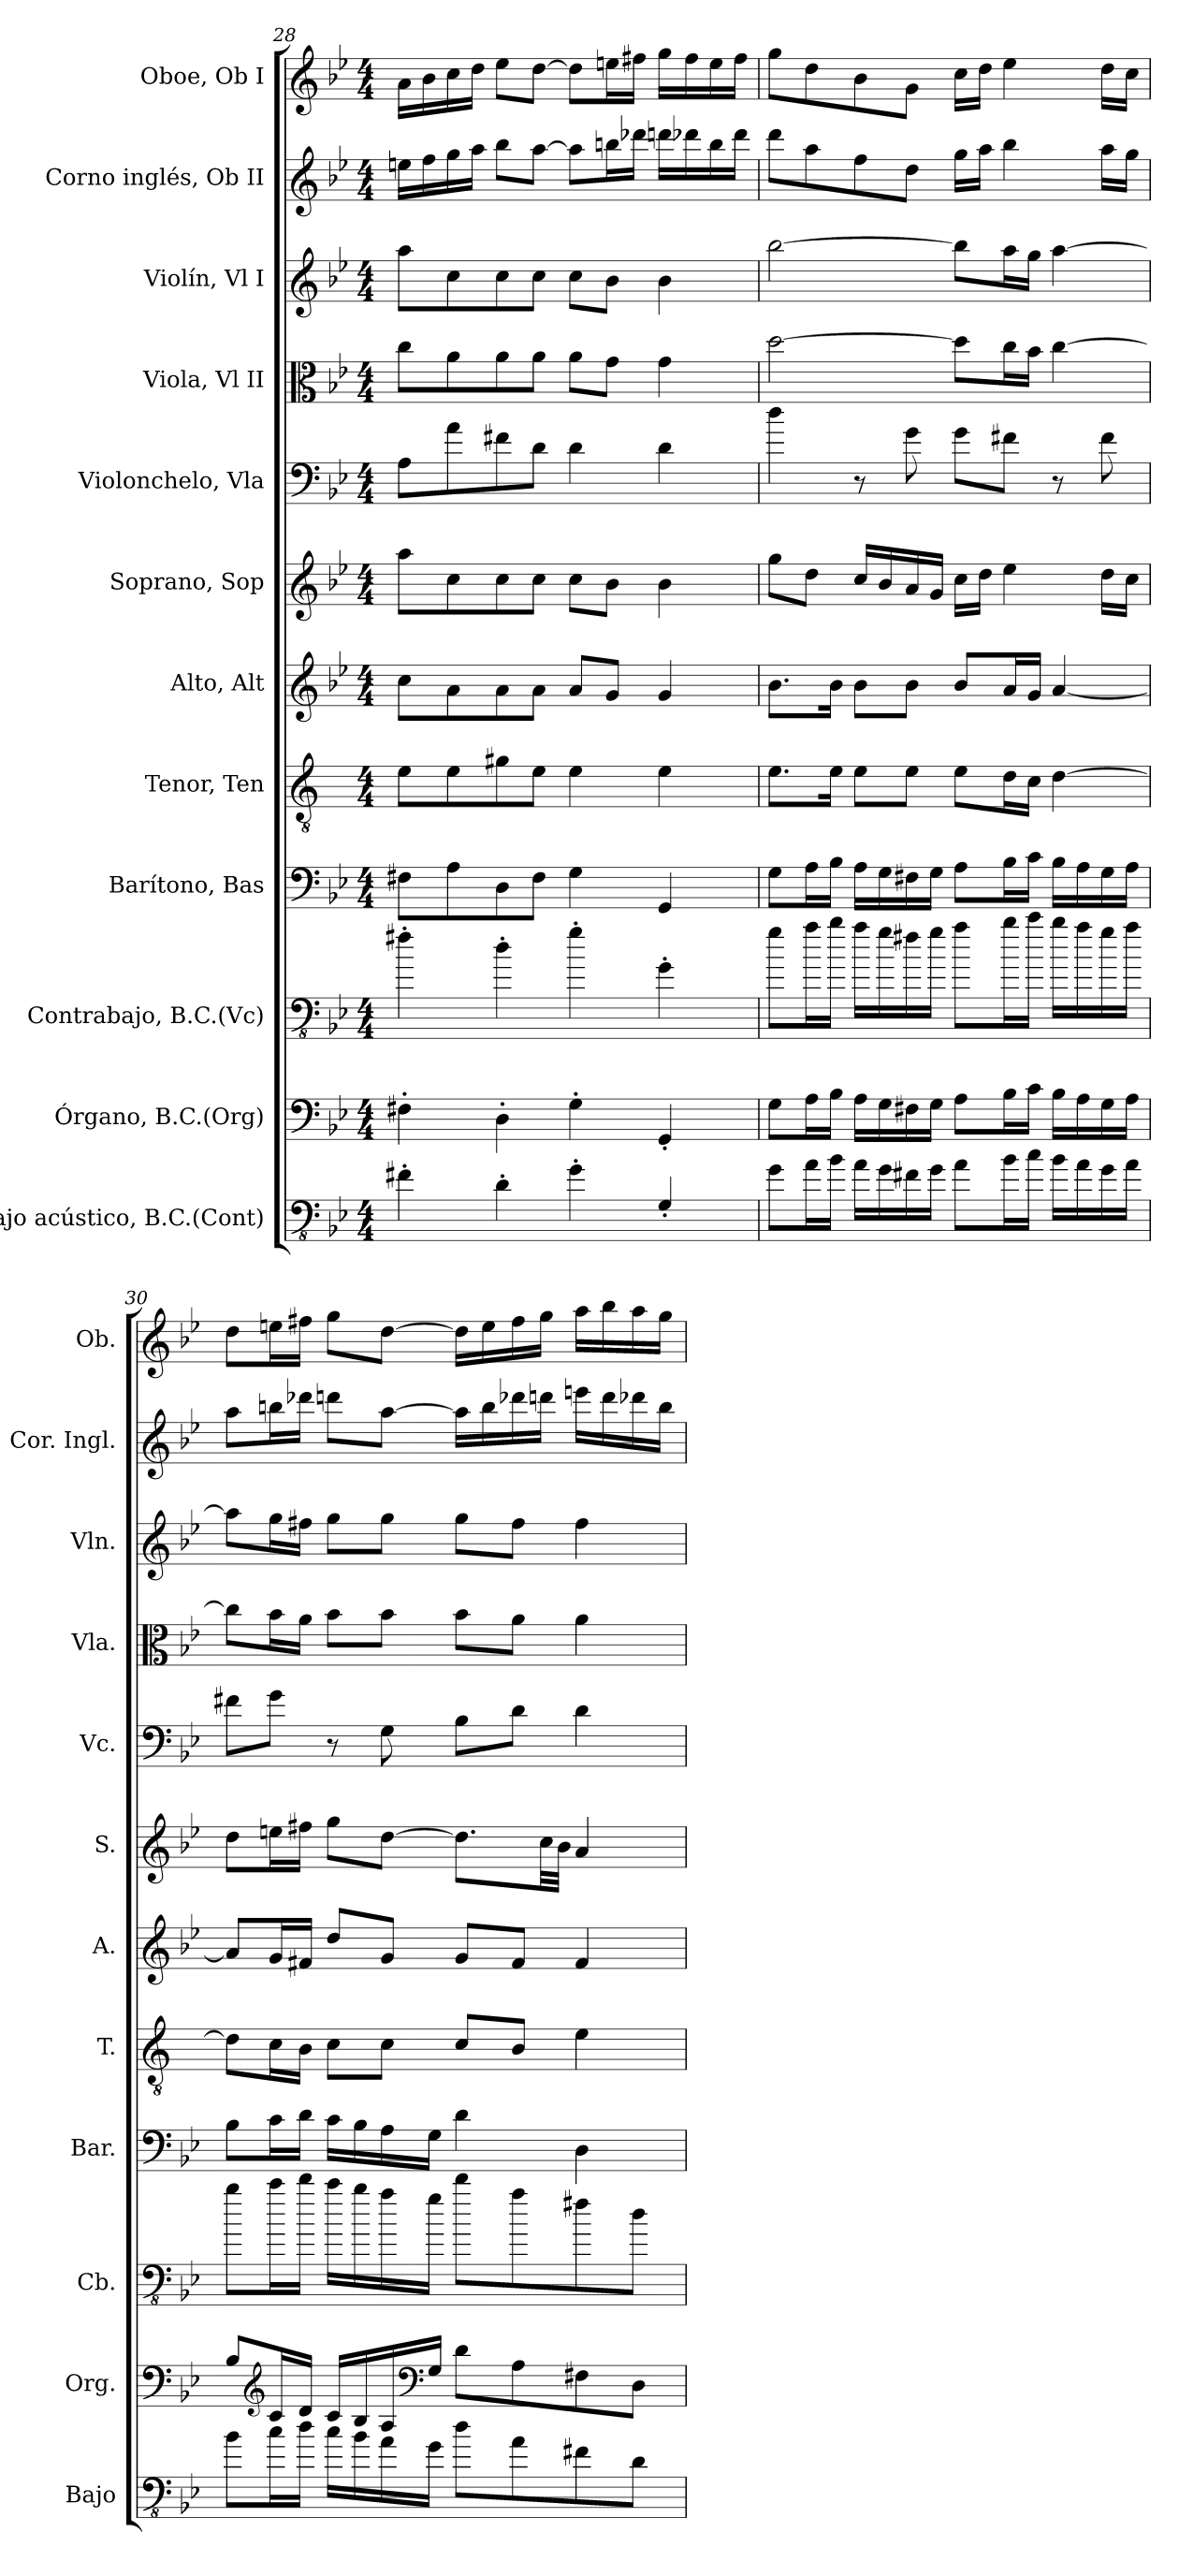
**kern	**kern	**kern	**kern	**kern	**kern	**kern	**kern	**kern	**kern	**kern	**kern
*part12	*part11	*part10	*part9	*part8	*part7	*part6	*part5	*part4	*part3	*part2	*part1
*staff12	*staff11	*staff10	*staff9	*staff8	*staff7	*staff6	*staff5	*staff4	*staff3	*staff2	*staff1
*I"Bajo acústico, B.C.(Cont)	*I"Órgano, B.C.(Org)	*I"Contrabajo, B.C.(Vc)	*I"Barítono, Bas	*I"Tenor, Ten	*I"Alto, Alt	*I"Soprano, Sop	*I"Violonchelo, Vla	*I"Viola, Vl II	*I"Violín, Vl I	*I"Corno inglés, Ob II	*I"Oboe, Ob I
*I'Bajo	*I'Org.	*I'Cb.	*I'Bar.	*I'T.	*I'A.	*I'S.	*I'Vc.	*I'Vla.	*I'Vln.	*I'Cor. Ingl.	*I'Ob.
*clefFv4	*clefF4	*clefFv4	*clefF4	*clefGv2	*clefG2	*clefG2	*clefF4	*clefC3	*clefG2	*clefG2	*clefG2
*ITrd7c12	*	*ITrd7c12	*	*ITrd1c2	*	*	*	*	*	*ITrd4c7	*
*k[b-e-]	*k[b-e-]	*k[b-e-]	*k[b-e-]	*k[b-e-]	*k[b-e-]	*k[b-e-]	*k[b-e-]	*k[b-e-]	*k[b-e-]	*k[b-e-a-]	*k[b-e-]
*M4/4	*M4/4	*M4/4	*M4/4	*M4/4	*M4/4	*M4/4	*M4/4	*M4/4	*M4/4	*M4/4	*M4/4
=28	=28	=28	=28	=28	=28	=28	=28	=28	=28	=28	=28
4FF#X'\	4F#X'\	4F#X'\	8F#X\L	8d\L	8cc\L	8aa\L	8A\L	8cc\L	8aa\L	16an\LL	16a\LL
.	.	.	.	.	.	.	.	.	.	16b-\	16b-\
.	.	.	8A\	8d\	8a\	8cc\	8a\	8a\	8cc\	16cc\	16cc\
.	.	.	.	.	.	.	.	.	.	16dd\JJ	16dd\JJ
4DD'\	4D'\	4D'\	8D\	8f#X\	8a\	8cc\	8f#X\	8a\	8cc\	8ee-\L	8ee-\L
.	.	.	8F#\J	8d\J	8a\J	8cc\J	8d\J	8a\J	8cc\J	[8dd\J	[8dd\J
4GG'\	4G'\	4G'\	4G\	4d\	8a/L	8cc\L	4d\	8a\L	8cc\L	8dd\L]	8dd\L]
.	.	.	.	.	8g/J	8b-\J	.	8g\J	8b-\J	16een\L	16een\L
.	.	.	.	.	.	.	.	.	.	16gg-X\JJ	16ff#X\JJ
4GGG'/	4GG'/	4GG'\	4GG/	4d\	4g/	4b-\	4d\	4g\	4b-\	16ggn\LL	16gg\LL
.	.	.	.	.	.	.	.	.	.	16gg-X\	16ff#\
.	.	.	.	.	.	.	.	.	.	16ee\	16ee\
.	.	.	.	.	.	.	.	.	.	16gg-\JJ	16ff#\JJ
!!LO:PB:g=z
=29	=29	=29	=29	=29	=29	=29	=29	=29	=29	=29	=29
8GG\L	8G\L	8G\L	8G\L	8.d\L	8.b-\L	8gg\L	4dd\	[2dd\	[2bb-\	8gg\L	8gg\L
16AA\L	16A\L	16A\L	16A\L	.	.	8dd\J	.	.	.	8dd\	8dd\
16BB-\JJ	16B-\JJ	16B-\JJ	16B-\JJ	16d\Jk	16b-\Jk	.	.	.	.	.	.
16AA\LL	16A\LL	16A\LL	16A\LL	8d\L	8b-\L	16cc/LL	8r	.	.	8b-\	8b-\
16GG\	16G\	16G\	16G\	.	.	16b-/	.	.	.	.	.
16FF#X\	16F#X\	16F#X\	16F#X\	8d\J	8b-\J	16a/	8g\	.	.	8g\J	8g\J
16GG\JJ	16G\JJ	16G\JJ	16G\JJ	.	.	16g/JJ	.	.	.	.	.
8AA\L	8A\L	8A\L	8A\L	8d\L	8b-/L	16cc\LL	8g\L	8dd\L]	8bb-\L]	16cc\LL	16cc\LL
.	.	.	.	.	.	16dd\JJ	.	.	.	16dd\JJ	16dd\JJ
16BB-\L	16B-\L	16B-\L	16B-\L	16c\L	16a/L	4ee-\	8f#X\J	16cc\L	16aa\L	4ee-\	4ee-\
16C\JJ	16c\JJ	16c\JJ	16c\JJ	16B-\JJ	16g/JJ	.	.	16b-\JJ	16gg\JJ	.	.
16BB-\LL	16B-\LL	16B-\LL	16B-\LL	[4c\	[4a/	.	8r	[4cc\	[4aa\	.	.
16AA\	16A\	16A\	16A\	.	.	.	.	.	.	.	.
16GG\	16G\	16G\	16G\	.	.	16dd\LL	8f#\	.	.	16dd\LL	16dd\LL
16AA\JJ	16A\JJ	16A\JJ	16A\JJ	.	.	16cc\JJ	.	.	.	16cc\JJ	16cc\JJ
!!LO:PB:g=z
=30	=30	=30	=30	=30	=30	=30	=30	=30	=30	=30	=30
8BB-\L	8B-/L	8B-\L	8B-\L	8c\L]	8a/L]	8dd\L	8f#X\L	8cc\L]	8aa\L]	8dd\L	8dd\L
*	*clefG2	*	*	*	*	*	*	*	*	*	*
16C\L	16c/L	16c\L	16c\L	16B-\L	16g/L	16een\L	8g\J	16b-\L	16gg\L	16een\L	16een\L
16D\JJ	16d/JJ	16d\JJ	16d\JJ	16A\JJ	16f#X/JJ	16ff#X\JJ	.	16a\JJ	16ff#X\JJ	16gg-X\JJ	16ff#X\JJ
16C\LL	16c/LL	16c\LL	16c\LL	8B-\L	8dd/L	8gg\L	8r	8b-\L	8gg\L	8ggn\L	8gg\L
16BB-\	16B-/	16B-\	16B-\	.	.	.	.	.	.	.	.
16AA\	16A/	16A\	16A\	8B-\J	8g/J	[8dd\J	8G\	8b-\J	8gg\J	[8dd\J	[8dd\J
*	*clefF4	*	*	*	*	*	*	*	*	*	*
16GG\JJ	16G/JJ	16G\JJ	16G\JJ	.	.	.	.	.	.	.	.
8D\L	8d\L	8d\L	4d\	8B-/L	8g/L	8.dd\L]	8B-\L	8b-\L	8gg\L	16dd\LL]	16dd\LL]
.	.	.	.	.	.	.	.	.	.	16ee\	16ee\
8AA\	8A\	8A\	.	8A/J	8f#/J	.	8d\J	8a\J	8ff#\J	16gg-X\	16ff#\
.	.	.	.	.	.	32cc\LL	.	.	.	16ggn\JJ	16gg\JJ
.	.	.	.	.	.	32b-\JJJ	.	.	.	.	.
8FF#X\	8F#X\	8F#X\	4D\	4d\	4f#/	4a/	4d\	4a\	4ff#\	16aan\LL	16aa\LL
.	.	.	.	.	.	.	.	.	.	16gg\	16bb-\
8DD\J	8D\J	8D\J	.	.	.	.	.	.	.	16gg-X\	16aa\
.	.	.	.	.	.	.	.	.	.	16ee\JJ	16gg\JJ
=	=	=	=	=	=	=	=	=	=	=	=
*-	*-	*-	*-	*-	*-	*-	*-	*-	*-	*-	*-
